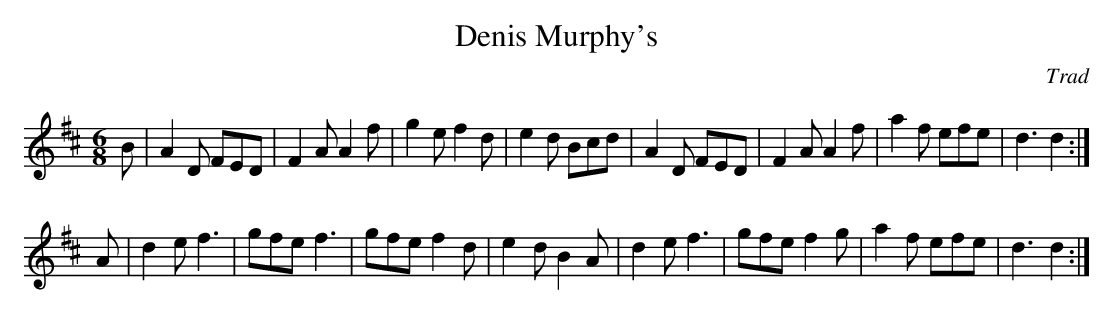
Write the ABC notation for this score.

X:1
T:Denis Murphy's
C:Trad
M:6/8
L:1/8
K:D
B|A2D FED|F2A A2f|g2ef2d|e2d Bcd|A2D FED|F2A A2f|a2f efe|d3 d2:|!
A|d2e f3|gfe f3|gfef2d|e2dB2A|d2e f3|gfe f2g|a2f efe|d3 d2:|
